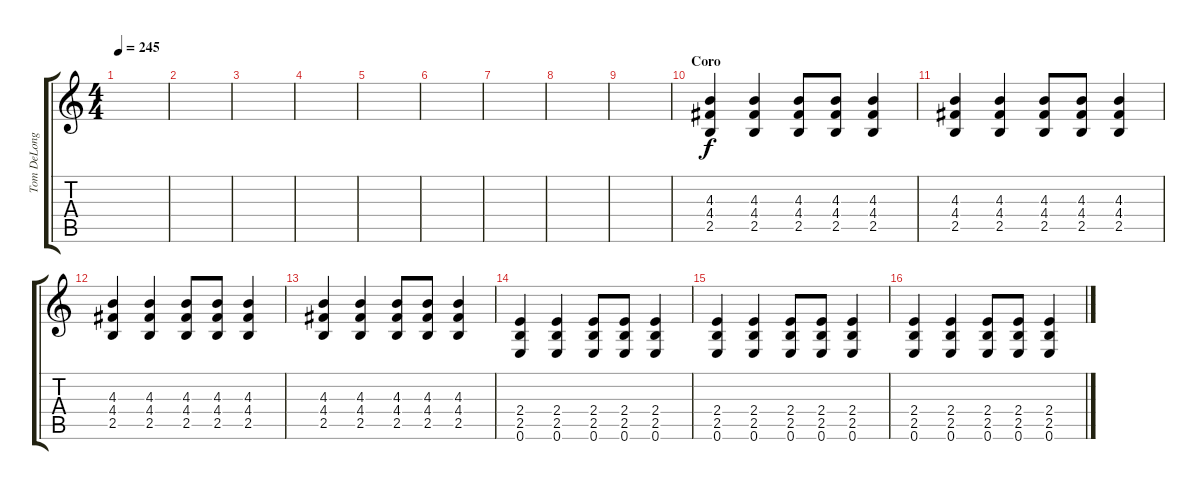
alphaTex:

\track ("Tom DeLonge - Guitarra" "Tom DeLong") {instrument distortionguitar}
\staff {score tabs}
\tuning (E4 B3 G3 D3 A2 E2) {hide}
\ts (4 4)
\tempo 245
\clef g2
\ks c
|
|
|
|
|
|
|
|
|
\section ("" "Coro")
(4.3 4.4 2.5).4{volume 13} (4.3 4.4 2.5).4 (4.3 4.4 2.5).8 (4.3 4.4 2.5).8 (4.3 4.4 2.5).4 |
(4.3 4.4 2.5).4 (4.3 4.4 2.5).4 (4.3 4.4 2.5).8 (4.3 4.4 2.5).8 (4.3 4.4 2.5).4 |
(4.3 4.4 2.5).4 (4.3 4.4 2.5).4 (4.3 4.4 2.5).8 (4.3 4.4 2.5).8 (4.3 4.4 2.5).4 |
(4.3 4.4 2.5).4 (4.3 4.4 2.5).4 (4.3 4.4 2.5).8 (4.3 4.4 2.5).8 (4.3 4.4 2.5).4 |
(2.4 2.5 0.6).4 (2.4 2.5 0.6).4 (2.4 2.5 0.6).8 (2.4 2.5 0.6).8 (2.4 2.5 0.6).4 |
(2.4 2.5 0.6).4 (2.4 2.5 0.6).4 (2.4 2.5 0.6).8 (2.4 2.5 0.6).8 (2.4 2.5 0.6).4 |
(2.4 2.5 0.6).4 (2.4 2.5 0.6).4 (2.4 2.5 0.6).8 (2.4 2.5 0.6).8 (2.4 2.5 0.6).4
